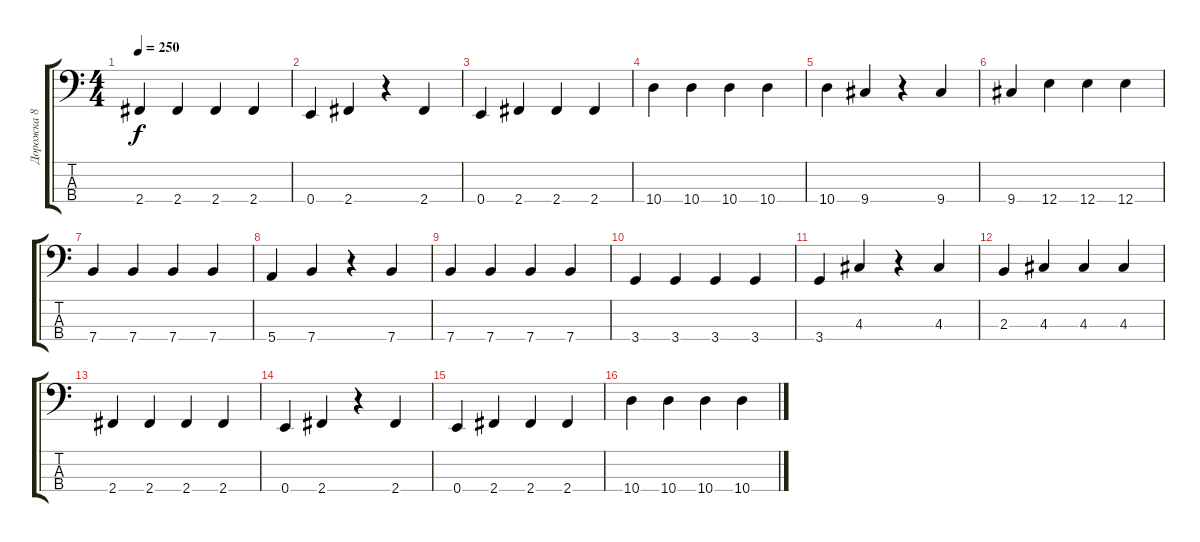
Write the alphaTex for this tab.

\track ("Дорожка 8" "Дорожка 8") {instrument electricbasspick}
\staff {score tabs}
\tuning (G2 D2 A1 E1) {hide}
\ts (4 4)
\tempo 250
\clef f4
\ks c
2.4.4{dy f} 2.4.4 2.4.4 2.4.4 |
0.4.4 2.4.4 r.4 2.4.4 |
0.4.4 2.4.4 2.4.4 2.4.4 |
10.4.4 10.4.4 10.4.4 10.4.4 |
10.4.4 9.4.4 r.4 9.4.4 |
9.4.4 12.4.4 12.4.4 12.4.4 |
7.4.4 7.4.4 7.4.4 7.4.4 |
5.4.4 7.4.4 r.4 7.4.4 |
7.4.4 7.4.4 7.4.4 7.4.4 |
3.4.4 3.4.4 3.4.4 3.4.4 |
3.4.4 4.3.4 r.4 4.3.4 |
2.3.4 4.3.4 4.3.4 4.3.4 |
2.4.4 2.4.4 2.4.4 2.4.4 |
0.4.4 2.4.4 r.4 2.4.4 |
0.4.4 2.4.4 2.4.4 2.4.4 |
10.4.4 10.4.4 10.4.4 10.4.4
